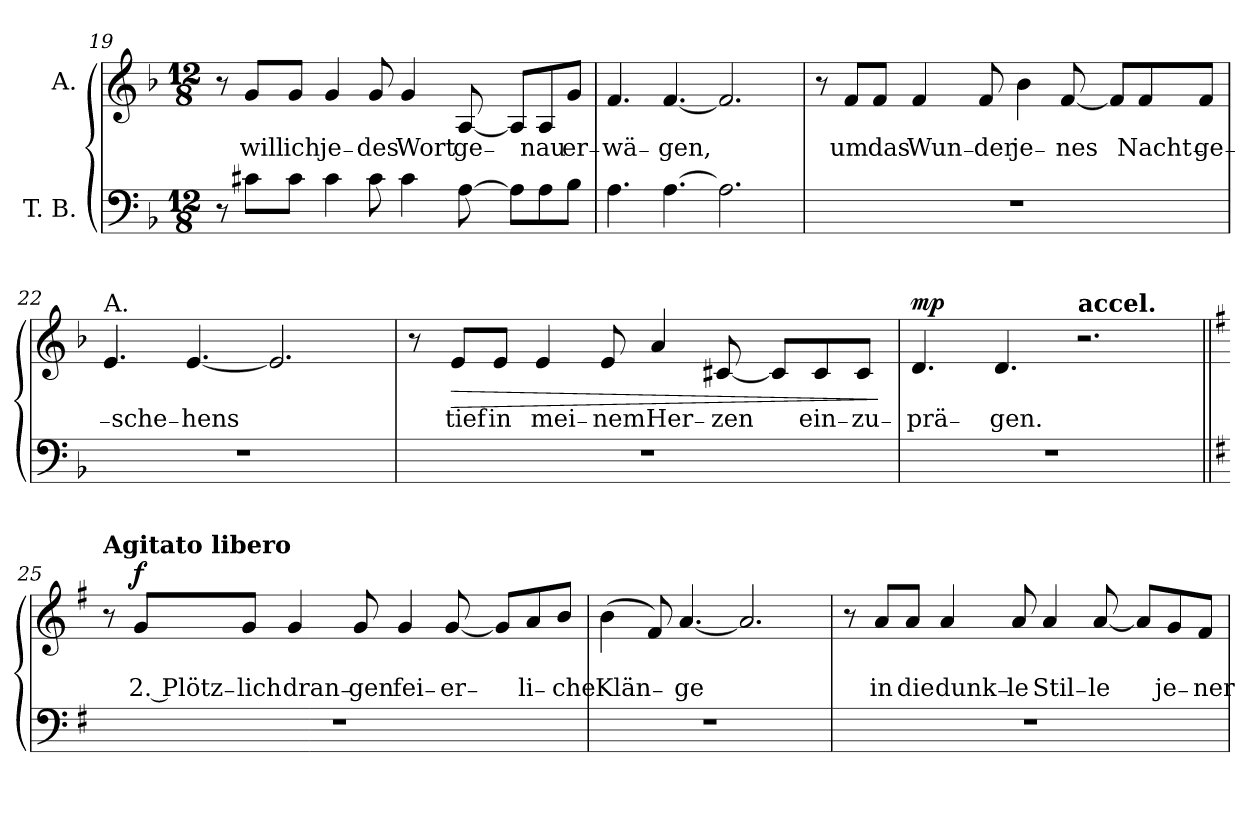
**kern	**kern	**text	**text	**dynam
*part2	*part1	*part1	*part1	*part1
*staff2	*staff1	*staff1	*staff1	*staff1
*I"T. B.	*I"A.	*	*	*
!!LO:LB:g=z
*clefF4	*clefG2	*	*	*
*k[b-]	*k[b-]	*	*	*
*d:	*d:	*	*	*
*M12/8	*M12/8	*	*	*
=19	=19	=19	=19	=19
8r	8r	.	.	.
!	!	!LO:LY:b	!	!
8c#X\L	8g/L	will	.	.
!	!	!LO:LY:b	!	!
8c#\J	8g/J	ich	.	.
!	!	!LO:LY:b	!	!
4c#\	4g/	je₋	.	.
!	!	!LO:LY:b	!	!
8c#\	8g/	des	.	.
!	!	!LO:LY:b	!	!
4c#\	4g/	Wort	.	.
!	!	!LO:LY:b	!	!
[8A\	[8A/	ge₋	.	.
8A\L]	8A/L]	.	.	.
!	!	!LO:LY:b	!	!
8A\	8A/	nau	.	.
!	!	!LO:LY:b	!	!
8B-\J	8g/J	er₋	.	.
=20	=20	=20	=20	=20
!	!	!LO:LY:b	!	!
4.A\	4.f/	wä₋	.	.
!	!	!LO:LY:b	!	!
[4.A\	[4.f/	gen,	.	.
2.A\]	2.f/]	.	.	.
=21	=21	=21	=21	=21
1.r	8r	.	.	.
!	!	!LO:LY:b	!	!
.	8f/L	um	.	.
!	!	!LO:LY:b	!	!
.	8f/J	das	.	.
!	!	!LO:LY:b	!	!
.	4f/	Wun₋	.	.
!	!	!LO:LY:b	!	!
.	8f/	der	.	.
!	!	!LO:LY:b	!	!
.	4b-\	je₋	.	.
!	!	!LO:LY:b	!	!
.	[8f/	nes	.	.
.	8f/L]	.	.	.
!	!	!LO:LY:b	!	!
.	8f/	Nacht₋	.	.
!	!	!LO:LY:b	!	!
.	8f/J	ge₋	.	.
!!LO:LB:g=z
=22	=22	=22	=22	=22
!	!LO:TX:a:t=A.	!	!	!
!	!	!LO:LY:b	!	!
1.r	4.e/	₋sche₋	.	.
!	!	!LO:LY:b	!	!
.	[4.e/	hens	.	.
.	2.e/]	.	.	.
=23	=23	=23	=23	=23
1.r	8r	.	.	.
!	!	!LO:LY:b	!	!LO:HP:b
.	8e/L	tief	.	>
!	!	!LO:LY:b	!	!
.	8e/J	in	.	.
!	!	!LO:LY:b	!	!
.	4e/	mei₋	.	.
!	!	!LO:LY:b	!	!
.	8e/	nem	.	.
!	!	!LO:LY:b	!	!
.	4a/	Her₋	.	.
!	!	!LO:LY:b	!	!
.	[8c#X/	zen	.	.
.	8c#/L]	.	.	.
!	!	!LO:LY:b	!	!
.	8c#/	ein₋	.	.
!	!	!LO:LY:b	!	!
.	8c#/J	zu₋	.	.
.	.	.	.	]
=24	=24	=24	=24	=24
!	!	!LO:LY:b	!	!LO:DY:a
1.r	4.d/	prä₋	.	mp
!	!	!LO:LY:b	!	!
.	4.d/	gen.	.	.
!	!LO:TX:a:B:t=accel.	!	!	!
.	2.r	.	.	.
!!LO:LB:g=z
=25||	=25||	=25||	=25||	=25||
!!LO:REH:place=s1:a:B:fs=10.5:t=4
*k[f#]	*k[f#]	*	*	*
*e:	*e:	*	*	*
*	*MM114	*	*	*
!	!LO:TX:a:B:t=Agitato libero	!	!	!
1.r	8r	.	.	.
!	!	!	!LO:LY:b	!LO:DY:a
.	8g/L	.	2. Plötz₋	f
!	!	!	!LO:LY:b	!
.	8g/J	.	lich	.
!	!	!	!LO:LY:b	!
.	4g/	.	dran₋	.
!	!	!	!LO:LY:b	!
.	8g/	.	gen	.
!	!	!	!LO:LY:b	!
.	4g/	.	fei₋	.
!	!	!	!LO:LY:b	!
.	[8g/	.	er₋	.
.	8g/L]	.	.	.
!	!	!	!LO:LY:b	!
.	8a/	.	li₋	.
!	!	!	!LO:LY:b	!
.	8b/J	.	che	.
=26	=26	=26	=26	=26
!	!	!	!LO:LY:b	!
1.r	(>4b\	.	Klän₋	.
.	8f#/)	.	.	.
!	!	!	!LO:LY:b	!
.	[4.a/	.	ge	.
.	2.a/]	.	.	.
=27	=27	=27	=27	=27
1.r	8r	.	.	.
!	!	!	!LO:LY:b	!
.	8a/L	.	in	.
!	!	!	!LO:LY:b	!
.	8a/J	.	die	.
!	!	!	!LO:LY:b	!
.	4a/	.	dunk₋	.
!	!	!	!LO:LY:b	!
.	8a/	.	le	.
!	!	!	!LO:LY:b	!
.	4a/	.	Stil₋	.
!	!	!	!LO:LY:b	!
.	[8a/	.	le	.
.	8a/L]	.	.	.
!	!	!	!LO:LY:b	!
.	8g/	.	je₋	.
!	!	!	!LO:LY:b	!
.	8f#/J	.	ner	.
=	=	=	=	=
*-	*-	*-	*-	*-
